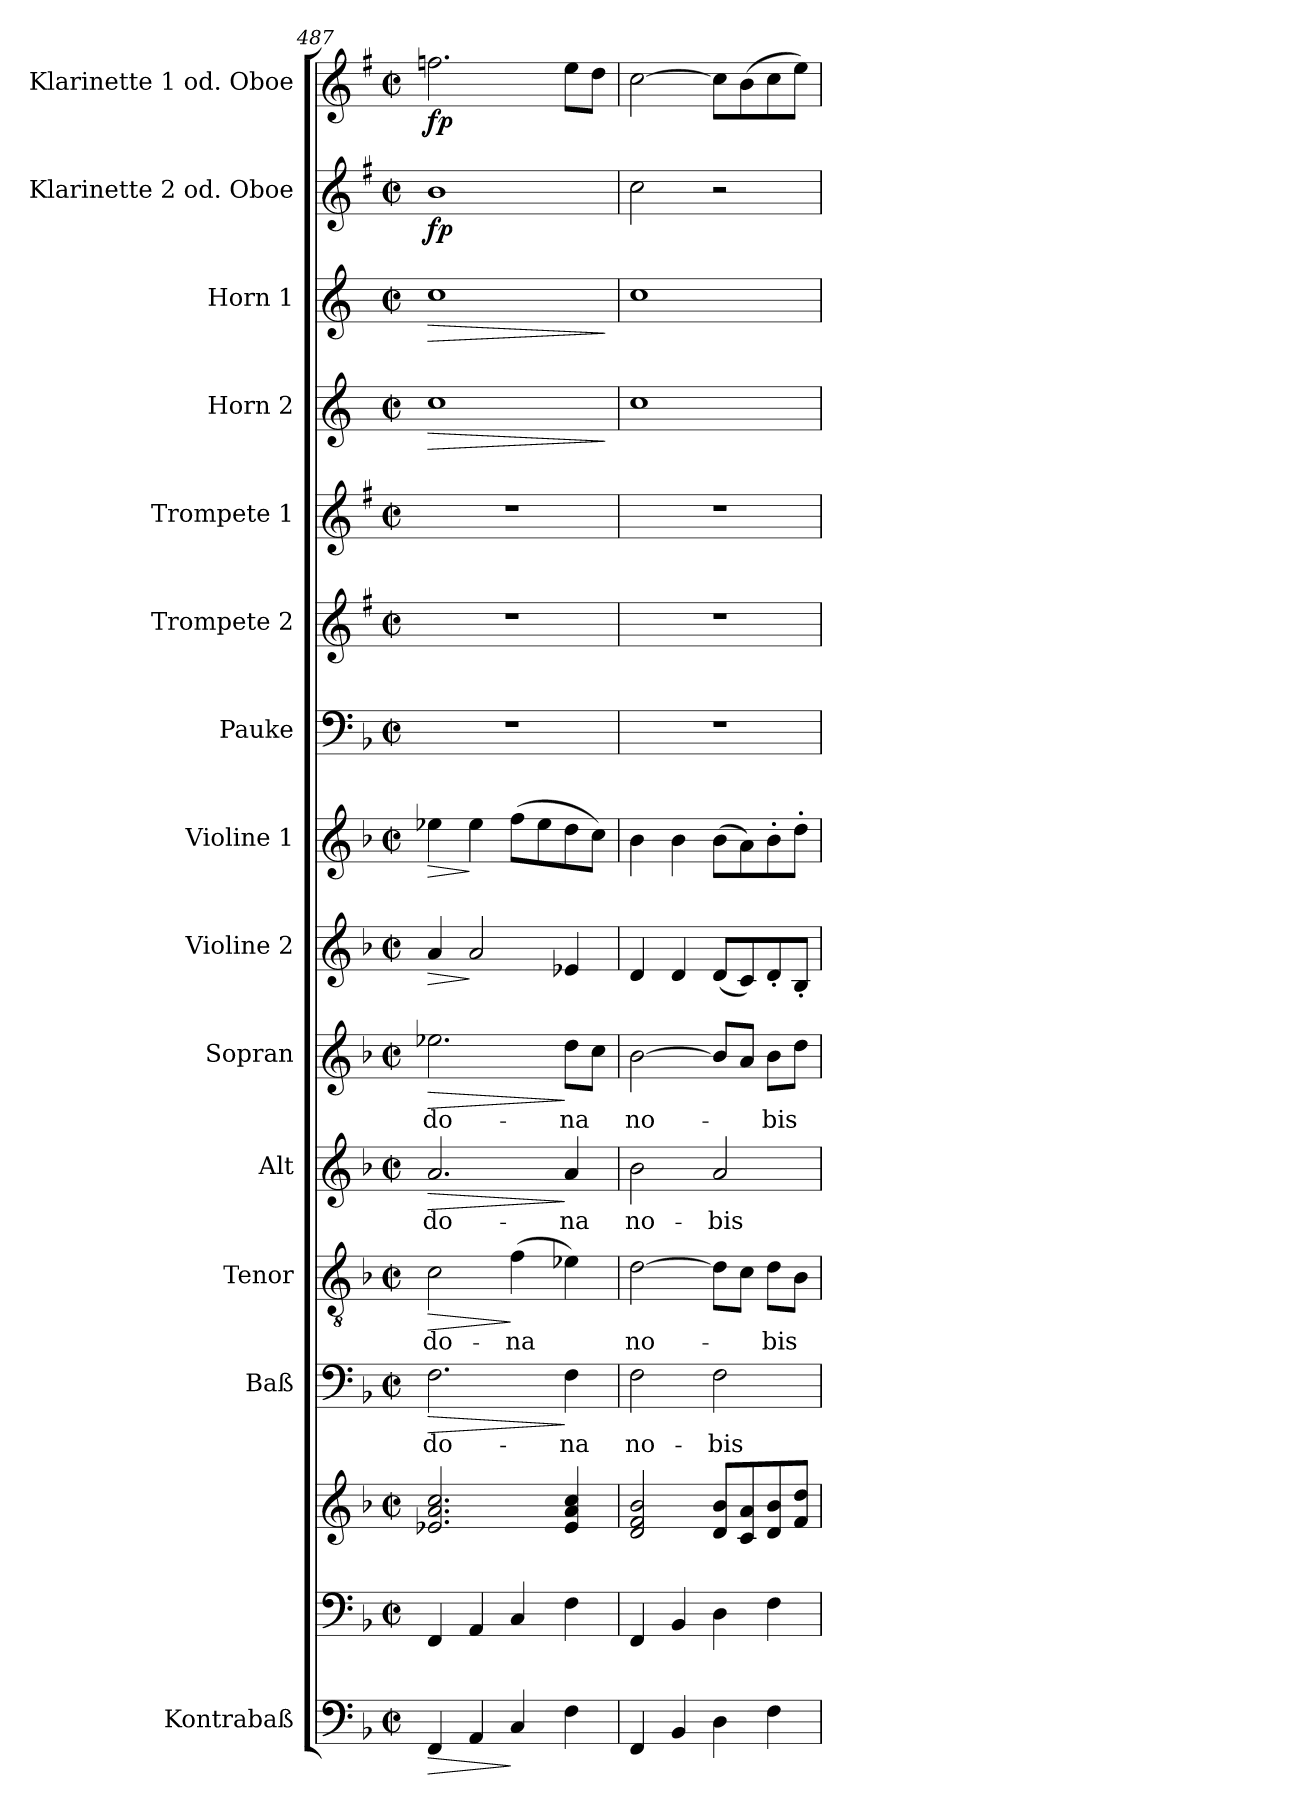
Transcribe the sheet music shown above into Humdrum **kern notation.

**kern	**dynam	**kern	**kern	**kern	**text	**dynam	**kern	**text	**dynam	**kern	**text	**dynam	**kern	**text	**dynam	**kern	**dynam	**kern	**dynam	**kern	**kern	**kern	**kern	**dynam	**kern	**dynam	**kern	**dynam	**kern	**dynam
*part15	*part15	*part14	*part14	*part13	*part13	*part13	*part12	*part12	*part12	*part11	*part11	*part11	*part10	*part10	*part10	*part9	*part9	*part8	*part8	*part7	*part6	*part5	*part4	*part4	*part3	*part3	*part2	*part2	*part1	*part1
*staff16	*staff16	*staff15	*staff14	*staff13	*staff13	*staff13	*staff12	*staff12	*staff12	*staff11	*staff11	*staff11	*staff10	*staff10	*staff10	*staff9	*staff9	*staff8	*staff8	*staff7	*staff6	*staff5	*staff4	*staff4	*staff3	*staff3	*staff2	*staff2	*staff1	*staff1
*I"Kontrabaß	*	*	*	*I"Baß	*	*	*I"Tenor	*	*	*I"Alt	*	*	*I"Sopran	*	*	*I"Violine 2	*	*I"Violine 1	*	*I"Pauke	*I"Trompete 2	*I"Trompete 1	*I"Horn 2	*	*I"Horn 1	*	*I"Klarinette 2 od. Oboe	*	*I"Klarinette 1 od. Oboe	*
*	*	*	*	*	*	*	*	*	*	*	*	*	*	*	*	*	*	*	*	*	*I'Tpt	*I'Tpt	*I'Hn	*	*I'Hn	*	*	*	*	*
*clefF4	*	*clefF4	*clefG2	*clefF4	*	*	*clefGv2	*	*	*clefG2	*	*	*clefG2	*	*	*clefG2	*	*clefG2	*	*clefF4	*clefG2	*clefG2	*clefG2	*	*clefG2	*	*clefG2	*	*clefG2	*
*ITrd7c12	*	*	*	*	*	*	*	*	*	*	*	*	*	*	*	*	*	*	*	*	*ITrd1c2	*ITrd1c2	*ITrd4c7	*	*ITrd4c7	*	*ITrd1c2	*	*ITrd1c2	*
*k[b-]	*	*k[b-]	*k[b-]	*k[b-]	*	*	*k[b-]	*	*	*k[b-]	*	*	*k[b-]	*	*	*k[b-]	*	*k[b-]	*	*k[b-]	*k[b-]	*k[b-]	*k[b-]	*	*k[b-]	*	*k[b-]	*	*k[b-]	*
*F:	*	*F:	*F:	*F:	*	*	*F:	*	*	*F:	*	*	*F:	*	*	*F:	*	*F:	*	*F:	*F:	*F:	*F:	*	*F:	*	*F:	*	*F:	*
*M2/2	*	*M2/2	*M2/2	*M2/2	*	*	*M2/2	*	*	*M2/2	*	*	*M2/2	*	*	*M2/2	*	*M2/2	*	*M2/2	*M2/2	*M2/2	*M2/2	*	*M2/2	*	*M2/2	*	*M2/2	*
*met(c|)	*	*met(c|)	*met(c|)	*met(c|)	*	*	*met(c|)	*	*	*met(c|)	*	*	*met(c|)	*	*	*met(c|)	*	*met(c|)	*	*met(c|)	*met(c|)	*met(c|)	*met(c|)	*	*met(c|)	*	*met(c|)	*	*met(c|)	*
=487	=487	=487	=487	=487	=487	=487	=487	=487	=487	=487	=487	=487	=487	=487	=487	=487	=487	=487	=487	=487	=487	=487	=487	=487	=487	=487	=487	=487	=487	=487
!	!LO:HP:b	!	!	!	!LO:LY:b	!LO:HP:b	!	!LO:LY:b	!LO:HP:b	!	!LO:LY:b	!LO:HP:b	!	!LO:LY:b	!LO:HP:b	!	!LO:HP:b	!	!LO:HP:b	!	!	!	!	!LO:HP:b	!	!LO:HP:b	!	!LO:DY:b	!	!LO:DY:b
4FFF/	>	4FF/	2.e-X/ 2.a/ 2.cc/	2.F\	do-	>	2c\	do-	>	2.a/	do-	>	2.ee-X\	do-	>	4a/	>	4ee-X\	>	1r	1r	1r	1f	>	1f	>	1a	fp	2.ee-X\	fp
4AAA/	.	4AA/	.	.	.	.	.	.	.	.	.	.	.	.	.	2a/	]	4ee-\	]	.	.	.	.	.	.	.	.	.	.	.
!	!	!	!	!	!	!	!	!LO:LY:b	!	!	!	!	!	!	!	!	!	!	!	!	!	!	!	!	!	!	!	!	!	!
4CC/	]	4C/	.	.	.	.	(>4f\	-na	]	.	.	.	.	.	.	.	.	(>8ff\L	.	.	.	.	.	.	.	.	.	.	.	.
.	.	.	.	.	.	.	.	.	.	.	.	.	.	.	.	.	.	8ee-\	.	.	.	.	.	.	.	.	.	.	.	.
!	!	!	!	!	!LO:LY:b	!	!	!	!	!	!LO:LY:b	!	!	!LO:LY:b	!	!	!	!	!	!	!	!	!	!	!	!	!	!	!	!
4FF\	.	4F\	4e-/ 4a/ 4cc/	4F\	-na	]	4e-X\)	.	.	4a/	-na	]	8dd\L	-na	]	4e-X/	.	8dd\	.	.	.	.	.	.	.	.	.	.	8dd\L	.
.	.	.	.	.	.	.	.	.	.	.	.	.	8cc\J	.	.	.	.	8cc\J)	.	.	.	.	.	.	.	.	.	.	8cc\J	.
.	.	.	.	.	.	.	.	.	.	.	.	.	.	.	.	.	.	.	.	.	.	.	.	]	.	]	.	.	.	.
=488	=488	=488	=488	=488	=488	=488	=488	=488	=488	=488	=488	=488	=488	=488	=488	=488	=488	=488	=488	=488	=488	=488	=488	=488	=488	=488	=488	=488	=488	=488
!	!	!	!	!	!LO:LY:b	!	!	!LO:LY:b	!	!	!LO:LY:b	!	!	!LO:LY:b	!	!	!	!	!	!	!	!	!	!	!	!	!	!	!	!
4FFF/	.	4FF/	2d/ 2f/ 2b-/	2F\	no-	.	[2d\	no-	.	2b-\	no-	.	[2b-\	no-	.	4d/	.	4b-\	.	1r	1r	1r	1f	.	1f	.	2b-\	.	[2b-\	.
4BBB-/	.	4BB-/	.	.	.	.	.	.	.	.	.	.	.	.	.	4d/	.	4b-\	.	.	.	.	.	.	.	.	.	.	.	.
!	!	!	!	!	!LO:LY:b	!	!	!	!	!	!LO:LY:b	!	!	!	!	!	!	!	!	!	!	!	!	!	!	!	!	!	!	!
4DD\	.	4D\	8d/ 8b-/L	2F\	-bis	.	8d\L]	.	.	2a/	-bis	.	8b-/L]	.	.	(<8d/L	.	(>8b-\L	.	.	.	.	.	.	.	.	2r	.	8b-\L]	.
.	.	.	8c/ 8a/	.	.	.	8c\J	.	.	.	.	.	8a/J	.	.	8c/)	.	8a\)	.	.	.	.	.	.	.	.	.	.	(>8a\	.
!	!	!	!	!	!	!	!	!LO:LY:b	!	!	!	!	!	!LO:LY:b	!	!	!	!	!	!	!	!	!	!	!	!	!	!	!	!
4FF\	.	4F\	8d/ 8b-/	.	.	.	8d\L	-bis	.	.	.	.	8b-\L	-bis	.	8d'</	.	8b-'>\	.	.	.	.	.	.	.	.	.	.	8b-\	.
.	.	.	8f/ 8dd/J	.	.	.	8B-\J	.	.	.	.	.	8dd\J	.	.	8B-'</J	.	8dd'>\J	.	.	.	.	.	.	.	.	.	.	8dd\J)	.
=	=	=	=	=	=	=	=	=	=	=	=	=	=	=	=	=	=	=	=	=	=	=	=	=	=	=	=	=	=	=
*-	*-	*-	*-	*-	*-	*-	*-	*-	*-	*-	*-	*-	*-	*-	*-	*-	*-	*-	*-	*-	*-	*-	*-	*-	*-	*-	*-	*-	*-	*-
